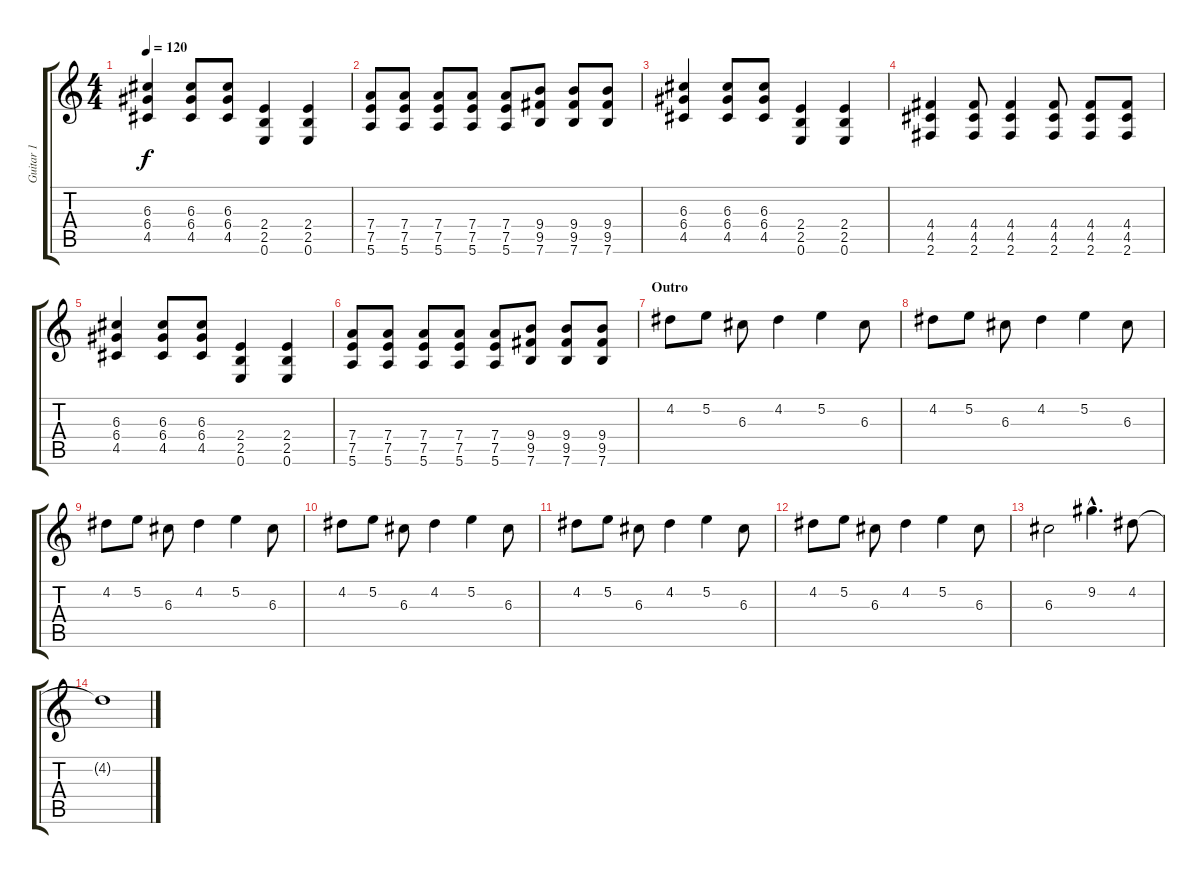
\track ("Guitar 1" "Guitar 1") {instrument distortionguitar}
\staff {score tabs}
\tuning (E4 B3 G3 D3 A2 E2) {hide}
\ts (4 4)
\tempo 120
\clef g2
\ks c
(6.3 6.4 4.5).4{dy f} (6.3 6.4 4.5).8 (6.3 6.4 4.5).8 (2.4 2.5 0.6).4 (2.4 2.5 0.6).4 |
(7.4 7.5 5.6).8 (7.4 7.5 5.6).8 (7.4 7.5 5.6).8 (7.4 7.5 5.6).8 (7.4 7.5 5.6).8 (9.4 9.5 7.6).8 (9.4 9.5 7.6).8 (9.4 9.5 7.6).8 |
(6.3 6.4 4.5).4 (6.3 6.4 4.5).8 (6.3 6.4 4.5).8 (2.4 2.5 0.6).4 (2.4 2.5 0.6).4 |
(4.4 4.5 2.6).4 (4.4 4.5 2.6).8 (4.4 4.5 2.6).4 (4.4 4.5 2.6).8 (4.4 4.5 2.6).8 (4.4 4.5 2.6).8 |
(6.3 6.4 4.5).4 (6.3 6.4 4.5).8 (6.3 6.4 4.5).8 (2.4 2.5 0.6).4 (2.4 2.5 0.6).4 |
(7.4 7.5 5.6).8 (7.4 7.5 5.6).8 (7.4 7.5 5.6).8 (7.4 7.5 5.6).8 (7.4 7.5 5.6).8 (9.4 9.5 7.6).8 (9.4 9.5 7.6).8 (9.4 9.5 7.6).8 |
\section ("" "Outro")
4.2.8 5.2.8 6.3.8 4.2.4 5.2.4 6.3.8 |
4.2.8 5.2.8 6.3.8 4.2.4 5.2.4 6.3.8 |
4.2.8 5.2.8 6.3.8 4.2.4 5.2.4 6.3.8 |
4.2.8 5.2.8 6.3.8 4.2.4 5.2.4 6.3.8 |
4.2.8 5.2.8 6.3.8 4.2.4 5.2.4 6.3.8 |
4.2.8 5.2.8 6.3.8 4.2.4 5.2.4 6.3.8 |
6.3.2 9.2{hac}.4{d} 4.2.8 |
4.2{t}.1
